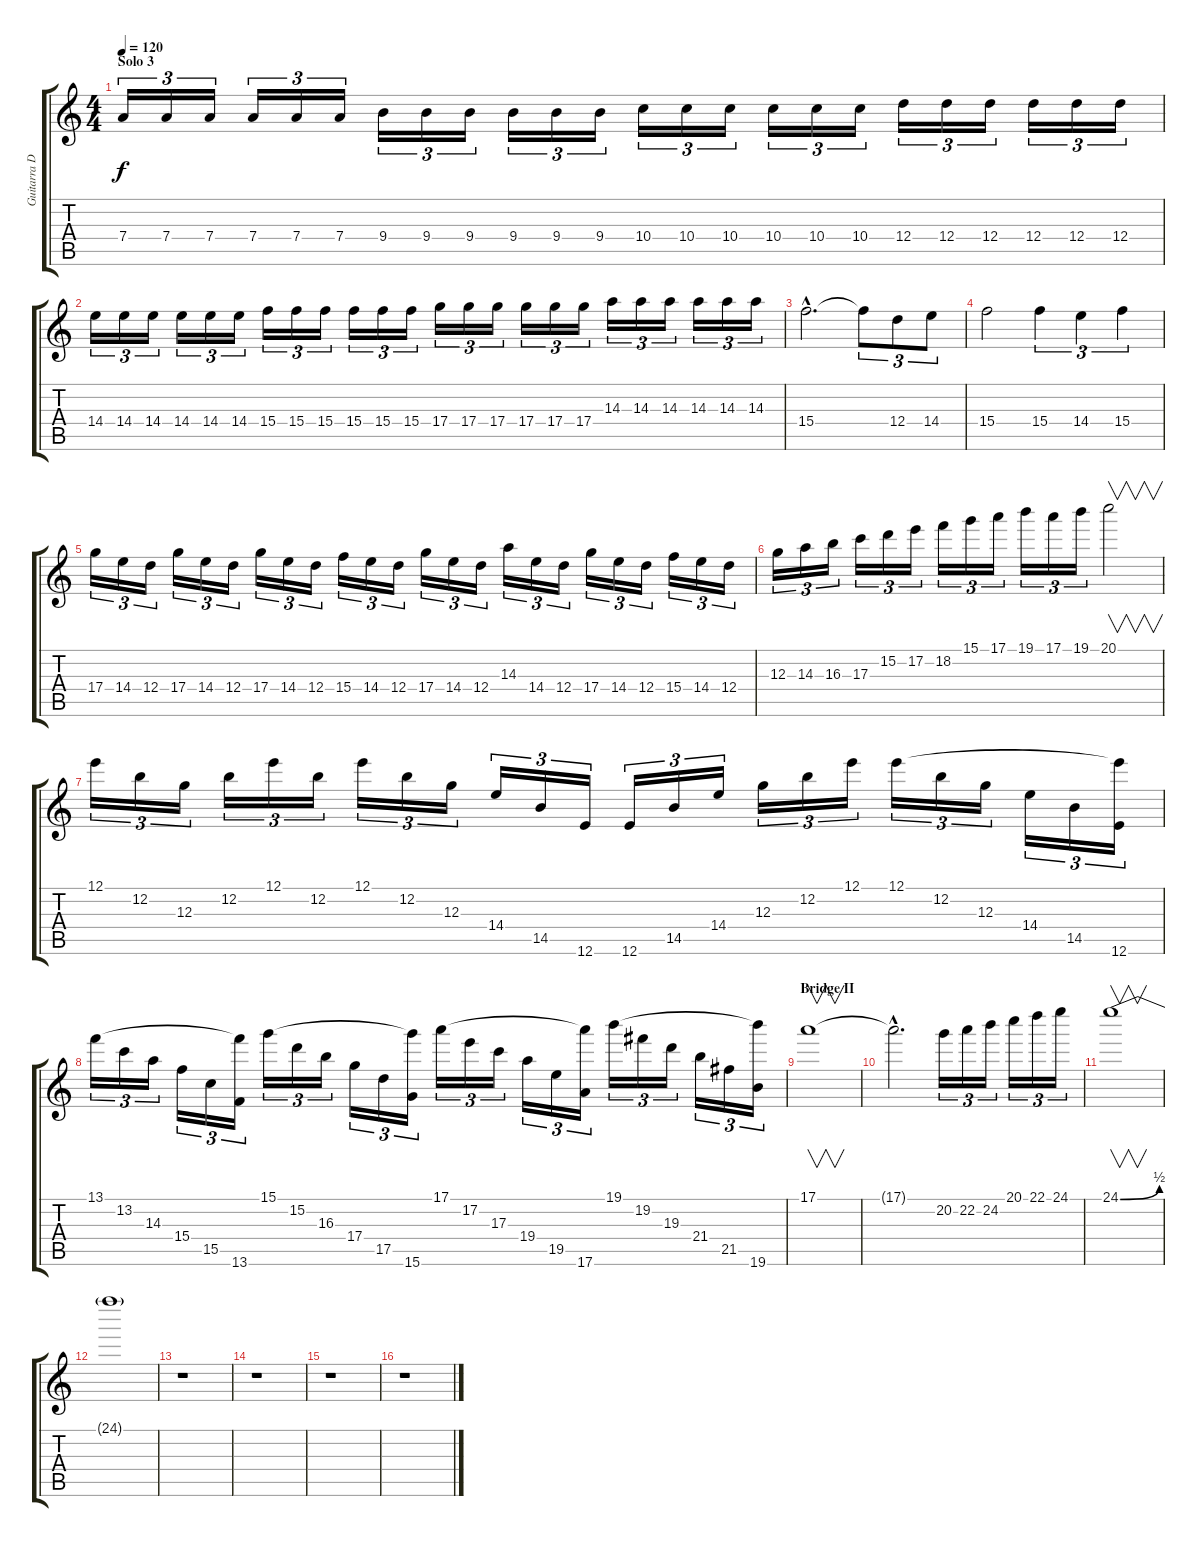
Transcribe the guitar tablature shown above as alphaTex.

\track ("Guitarra Distorção 3" "Guitarra D") {instrument distortionguitar}
\staff {score tabs}
\tuning (E4 B3 G3 D3 A2 E2) {hide}
\ts (4 4)
\section ("" "Solo 3")
\tempo 120
\clef g2
\ks c
7.4.16{tu (3 2) dy f volume 12} 7.4.16{tu (3 2)} 7.4.16{tu (3 2)} 7.4.16{tu (3 2)} 7.4.16{tu (3 2)} 7.4.16{tu (3 2)} 9.4.16{tu (3 2)} 9.4.16{tu (3 2)} 9.4.16{tu (3 2)} 9.4.16{tu (3 2)} 9.4.16{tu (3 2)} 9.4.16{tu (3 2)} 10.4.16{tu (3 2)} 10.4.16{tu (3 2)} 10.4.16{tu (3 2)} 10.4.16{tu (3 2)} 10.4.16{tu (3 2)} 10.4.16{tu (3 2)} 12.4.16{tu (3 2)} 12.4.16{tu (3 2)} 12.4.16{tu (3 2)} 12.4.16{tu (3 2)} 12.4.16{tu (3 2)} 12.4.16{tu (3 2)} |
14.4.16{tu (3 2)} 14.4.16{tu (3 2)} 14.4.16{tu (3 2)} 14.4.16{tu (3 2)} 14.4.16{tu (3 2)} 14.4.16{tu (3 2)} 15.4.16{tu (3 2)} 15.4.16{tu (3 2)} 15.4.16{tu (3 2)} 15.4.16{tu (3 2)} 15.4.16{tu (3 2)} 15.4.16{tu (3 2)} 17.4.16{tu (3 2)} 17.4.16{tu (3 2)} 17.4.16{tu (3 2)} 17.4.16{tu (3 2)} 17.4.16{tu (3 2)} 17.4.16{tu (3 2)} 14.3.16{tu (3 2)} 14.3.16{tu (3 2)} 14.3.16{tu (3 2)} 14.3.16{tu (3 2)} 14.3.16{tu (3 2)} 14.3.16{tu (3 2)} |
15.4{hac}.2{d} 15.4{t}.8{tu (3 2)} 12.4.8{tu (3 2)} 14.4.8{tu (3 2)} |
15.4.2 15.4.4{tu (3 2)} 14.4.4{tu (3 2)} 15.4.4{tu (3 2)} |
17.4.16{tu (3 2)} 14.4.16{tu (3 2)} 12.4.16{tu (3 2)} 17.4.16{tu (3 2)} 14.4.16{tu (3 2)} 12.4.16{tu (3 2)} 17.4.16{tu (3 2)} 14.4.16{tu (3 2)} 12.4.16{tu (3 2)} 15.4.16{tu (3 2)} 14.4.16{tu (3 2)} 12.4.16{tu (3 2)} 17.4.16{tu (3 2)} 14.4.16{tu (3 2)} 12.4.16{tu (3 2)} 14.3.16{tu (3 2)} 14.4.16{tu (3 2)} 12.4.16{tu (3 2)} 17.4.16{tu (3 2)} 14.4.16{tu (3 2)} 12.4.16{tu (3 2)} 15.4.16{tu (3 2)} 14.4.16{tu (3 2)} 12.4.16{tu (3 2)} |
12.3.16{tu (3 2)} 14.3.16{tu (3 2)} 16.3.16{tu (3 2)} 17.3.16{tu (3 2)} 15.2.16{tu (3 2)} 17.2.16{tu (3 2)} 18.2.16{tu (3 2)} 15.1.16{tu (3 2)} 17.1.16{tu (3 2)} 19.1.16{tu (3 2)} 17.1.16{tu (3 2)} 19.1.16{tu (3 2)} 20.1.2{v} |
12.1.16{tu (3 2)} 12.2.16{tu (3 2)} 12.3.16{tu (3 2)} 12.2.16{tu (3 2)} 12.1.16{tu (3 2)} 12.2.16{tu (3 2)} 12.1.16{tu (3 2)} 12.2.16{tu (3 2)} 12.3.16{tu (3 2)} 14.4.16{tu (3 2)} 14.5.16{tu (3 2)} 12.6.16{tu (3 2)} 12.6.16{tu (3 2)} 14.5.16{tu (3 2)} 14.4.16{tu (3 2)} 12.3.16{tu (3 2)} 12.2.16{tu (3 2)} 12.1.16{tu (3 2)} 12.1.16{tu (3 2)} 12.2.16{tu (3 2)} 12.3.16{tu (3 2)} 14.4.16{tu (3 2)} 14.5.16{tu (3 2)} (12.1{t} 12.6).16{tu (3 2)} |
13.1.16{tu (3 2)} 13.2.16{tu (3 2)} 14.3.16{tu (3 2)} 15.4.16{tu (3 2)} 15.5.16{tu (3 2)} (13.1{t} 13.6).16{tu (3 2)} 15.1.16{tu (3 2)} 15.2.16{tu (3 2)} 16.3.16{tu (3 2)} 17.4.16{tu (3 2)} 17.5.16{tu (3 2)} (15.1{t} 15.6).16{tu (3 2)} 17.1.16{tu (3 2)} 17.2.16{tu (3 2)} 17.3.16{tu (3 2)} 19.4.16{tu (3 2)} 19.5.16{tu (3 2)} (17.1{t} 17.6).16{tu (3 2)} 19.1.16{tu (3 2)} 19.2.16{tu (3 2)} 19.3.16{tu (3 2)} 21.4.16{tu (3 2)} 21.5.16{tu (3 2)} (19.1{t} 19.6).16{tu (3 2)} |
\section ("" "Bridge II")
17.1.1{v} |
17.1{hac t}.2{d} 20.2.16{tu (3 2)} 22.2.16{tu (3 2)} 24.2.16{tu (3 2)} 20.1.16{tu (3 2)} 22.1.16{tu (3 2)} 24.1.16{tu (3 2)} |
24.1{be (bend 0 0 60 2)}.1{v volume 0} |
24.1{t}.1 |
r.1 |
r.1 |
r.1 |
r.1
